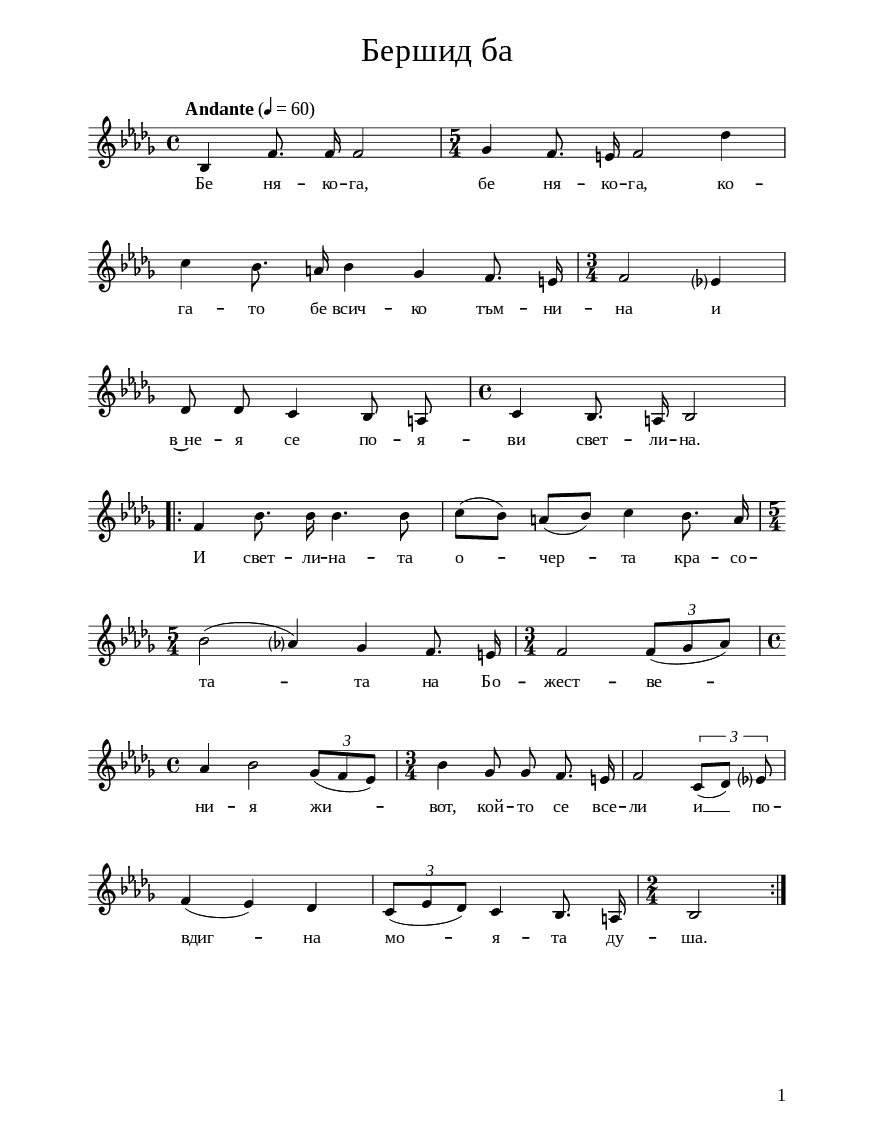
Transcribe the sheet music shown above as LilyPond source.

\version "2.24.2"

% include paper part and global functions
\include "include/globals.ily"

\bookpart {
  \label #'ref098
  \tocItem \markup "Бершид ба"
  \include "include/bookpart-paper.ily"
  \score {
    \include "include/score-layout.ily"


    \new Voice \absolute  {
      \clef treble
      \key bes \minor
      \time 4/4
      \tempoFunc "Andante" 4 "60"

      \autoBeamOff

      bes4 f'8. f'16 f'2 | \time 5/4  ges'4 f'8. e'16 f'2 des''4 \break |

      c''4 bes'8. a'16 bes'4 ges' f'8. e'16 | \time 3/4  f'2 ees'?4 \break |

      des'8 des' c'4 bes8 a | \time 4/4  c'4 bes8. a16 bes2 \break |

      \bar ".|:-|"
      f'4 bes'8. bes'16 bes'4. bes'8 | \autoBeamOn c''8  ( bes')  a' ( bes' ) c''4 \autoBeamOff bes'8. a'16 \break |

      \time 5/4  | bes'2 ( as'?4 )  ges' f'8. e'16 | \time 3/4  f'2 \times 2/3  {  f'8 [ ( ges' as'8 ) ] } \break |

      \time 4/4  as'4 bes'2  \times 2/3  {  ges'8 ( [ f' es'8 ] ) } | \time 3/4  bes'4 ges'8 ges' f'8. e'16

      f'2 \times 2/3 { c'8 [ ( des' ) ] es'?8  } | \break

      f'4 ( es' ) des' | \times 2/3  { c'8 [ ( es' des'8 ) ] } c'4 bes8. a16  | \time 2/4  bes2  \break |

      \bar ":|."
    }

    \addlyrics {
      Бе ня -- ко  -- га, бе ня -- ко -- га,
      ко -- га -- то бе всич -- ко тъм -- ни -- на
      и в~не -- я се по -- я -- ви свет -- ли -- на.
      И свет -- ли -- на -- та о -- чер -- та кра -- со -- та -- та
      на Бо -- жест -- ве -- ни -- я жи -- вот,
      кой -- то се все -- ли
      и __ по -- вдиг -- на мо -- я -- та ду -- ша.
    }

    \header {
      title = \titleFunc "Бершид ба" "Beršid ba"
    }

    \midi{}

  } % score

} % bookpart
